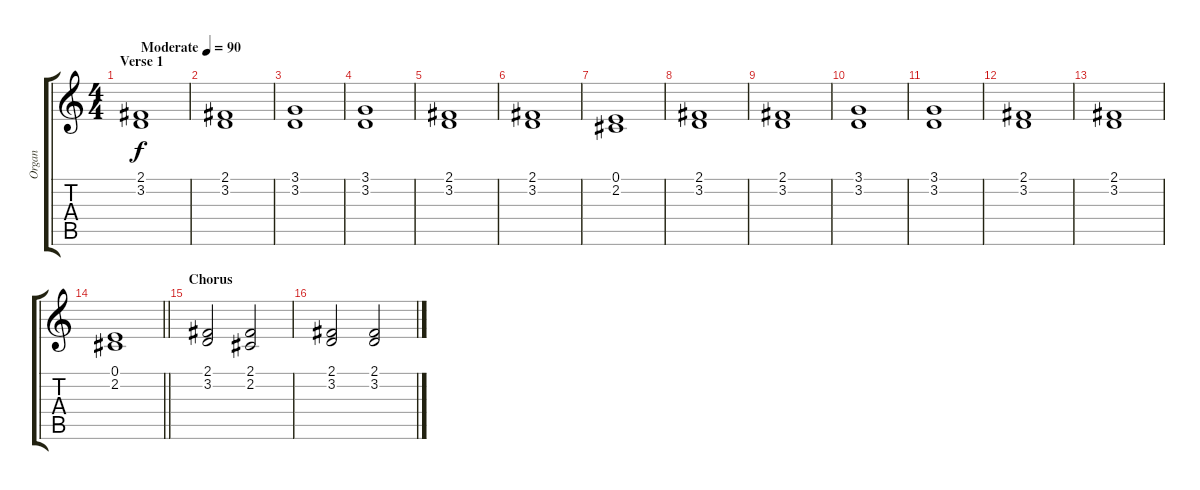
\track ("Organ" "Organ") {instrument percussiveorgan}
\staff {score tabs}
\tuning (E4 B3 G3 D3 A2 E2) {hide}
\ts (4 4)
\section ("" "Verse 1")
\tempo (90 "Moderate")
\clef g2
\ks c
(2.1 3.2).1{dy f instrument percussiveorgan} |
(2.1 3.2).1 |
(3.1 3.2).1 |
(3.1 3.2).1 |
(2.1 3.2).1 |
(2.1 3.2).1 |
(0.1 2.2).1 |
(2.1 3.2).1 |
(2.1 3.2).1 |
(3.1 3.2).1 |
(3.1 3.2).1 |
(2.1 3.2).1 |
(2.1 3.2).1 |
\barLineRight lightlight
(0.1 2.2).1 |
\section ("" "Chorus")
(2.1 3.2).2 (2.1 2.2).2 |
(2.1 3.2).2 (2.1 3.2).2
